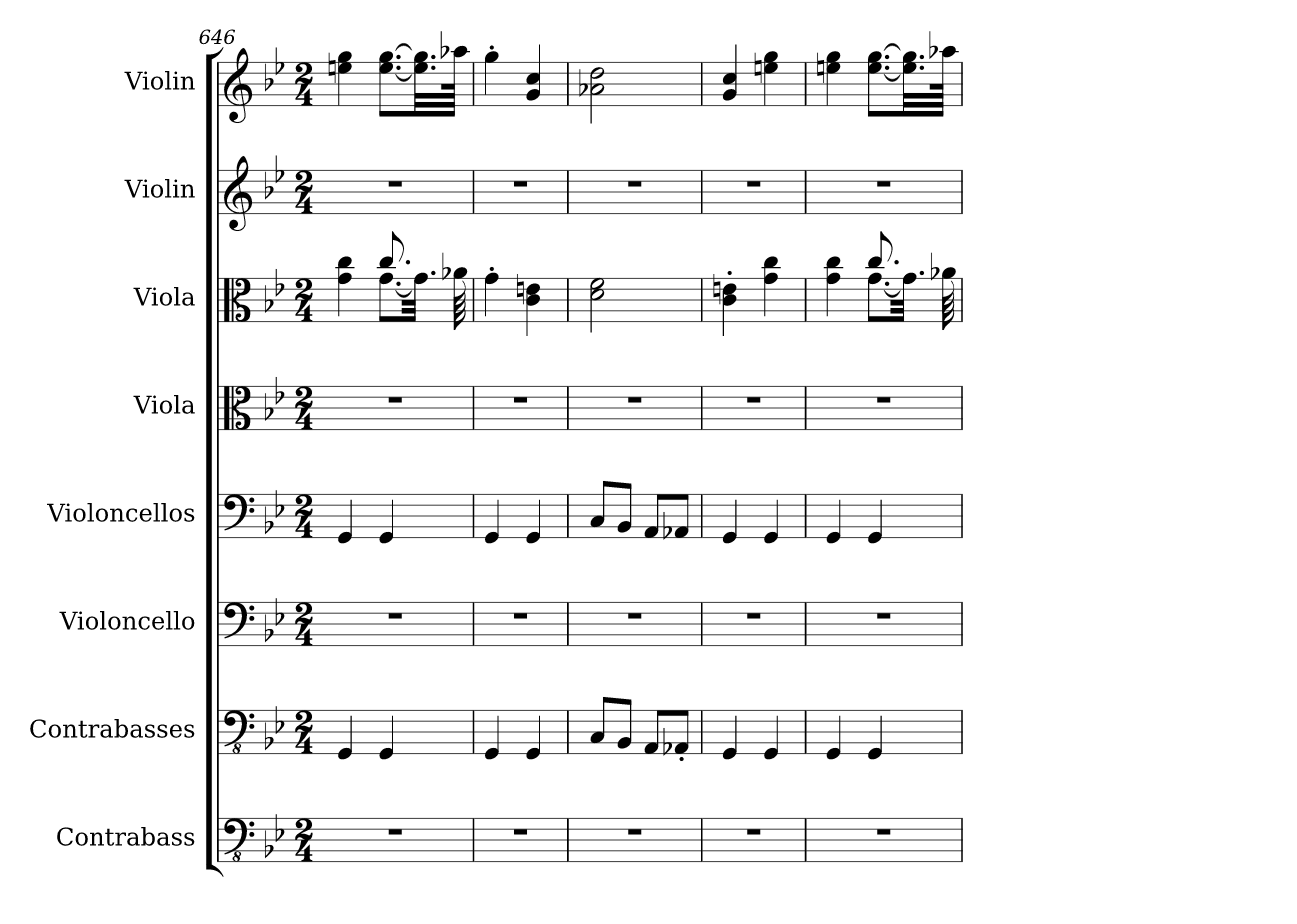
**kern	**kern	**kern	**kern	**kern	**kern	**kern	**kern
*part8	*part7	*part6	*part5	*part4	*part3	*part2	*part1
*staff8	*staff7	*staff6	*staff5	*staff4	*staff3	*staff2	*staff1
*I"Contrabass	*I"Contrabasses	*I"Violoncello	*I"Violoncellos	*I"Viola	*I"Viola	*I"Violin	*I"Violin
*I'Cb.	*I'Cbs.	*I'Vc.	*I'Vcs.	*I'Vla.	*I'Vla.	*I'Vln.	*I'Vln.
*clefFv4	*clefFv4	*clefF4	*clefF4	*clefC3	*clefC3	*clefG2	*clefG2
*ITrd7c12	*	*	*	*	*	*	*
*k[b-e-]	*k[b-e-]	*k[b-e-]	*k[b-e-]	*k[b-e-]	*k[b-e-]	*k[b-e-]	*k[b-e-]
*M2/4	*M2/4	*M2/4	*M2/4	*M2/4	*M2/4	*M2/4	*M2/4
=646	=646	=646	=646	=646	=646	=646	=646
*	*	*	*	*	*^	*	*
2r	4GGG/	2r	4GG/	2r	4g\ 4cc\	4ryy	2r	4een\ 4gg\
.	4GGG/	.	4GG/	.	8.cc/	[8.g\L	.	[8.ee\ [8.gg\L
.	.	.	.	.	32ryy	32.g\Jkk]	.	32.ee\] 32.gg\]LL
.	.	.	.	.	64ryy	.	.	.
.	.	.	.	.	64a-X\	64ryy	.	64aa-X\JJJk
*	*	*	*	*	*v	*v	*	*
=647	=647	=647	=647	=647	=647	=647	=647
2r	4GGG/	2r	4GG/	2r	4g'\	2r	4gg'\
.	4GGG/	.	4GG/	.	4c\ 4en\	.	4g/ 4cc/
!!LO:PB:g=z
=648	=648	=648	=648	=648	=648	=648	=648
2r	8CC/L	2r	8C/L	2r	2d\ 2f\	2r	2a-X\ 2dd\
.	8BBB-/J	.	8BB-/J	.	.	.	.
.	8AAA/L	.	8AA/L	.	.	.	.
.	8AAA-X'/J	.	8AA-X/J	.	.	.	.
=649	=649	=649	=649	=649	=649	=649	=649
2r	4GGG/	2r	4GG/	2r	4c\' 4en\'	2r	4g/ 4cc/
.	4GGG/	.	4GG/	.	4g\ 4cc\	.	4een\ 4gg\
=650	=650	=650	=650	=650	=650	=650	=650
*	*	*	*	*	*^	*	*
2r	4GGG/	2r	4GG/	2r	4g\ 4cc\	4ryy	2r	4een\ 4gg\
.	4GGG/	.	4GG/	.	8.cc/	[8.g\L	.	[8.ee\ [8.gg\L
.	.	.	.	.	32ryy	32.g\Jkk]	.	32.ee\] 32.gg\]LL
.	.	.	.	.	64ryy	.	.	.
.	.	.	.	.	64a-X\	64ryy	.	64aa-X\JJJk
*	*	*	*	*	*v	*v	*	*
=	=	=	=	=	=	=	=
*-	*-	*-	*-	*-	*-	*-	*-
